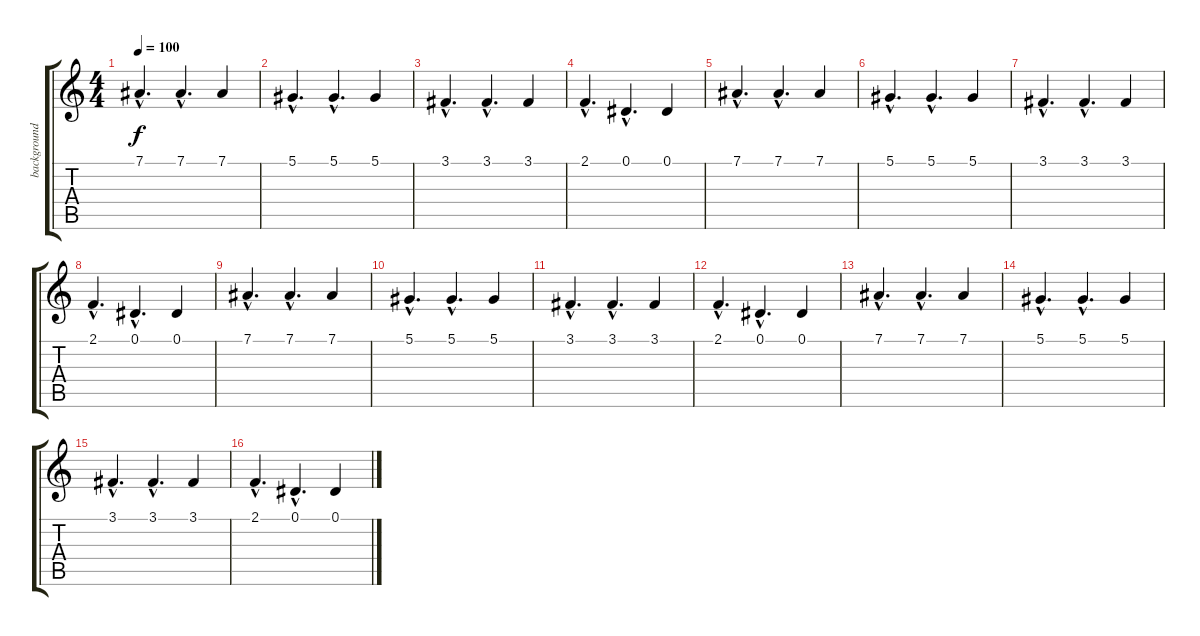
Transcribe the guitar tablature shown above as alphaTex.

\track ("background 3" "background") {instrument pad6metallic}
\staff {score tabs}
\tuning (Eb4 Bb3 Gb3 Db3 Ab2 Eb2) {hide}
\ts (4 4)
\tempo 100
\clef g2
\ks c
7.1{hac}.4{d dy f volume 13 instrument electricguitarjazz} 7.1{hac}.4{d} 7.1.4 |
5.1{hac}.4{d} 5.1{hac}.4{d} 5.1.4 |
3.1{hac}.4{d} 3.1{hac}.4{d} 3.1.4 |
2.1{hac}.4{d} 0.1{hac}.4{d} 0.1.4 |
7.1{hac}.4{d volume 13 instrument electricguitarjazz} 7.1{hac}.4{d} 7.1.4 |
5.1{hac}.4{d} 5.1{hac}.4{d} 5.1.4 |
3.1{hac}.4{d} 3.1{hac}.4{d} 3.1.4 |
2.1{hac}.4{d} 0.1{hac}.4{d} 0.1.4 |
7.1{hac}.4{d volume 13 instrument electricguitarjazz} 7.1{hac}.4{d} 7.1.4 |
5.1{hac}.4{d} 5.1{hac}.4{d} 5.1.4 |
3.1{hac}.4{d} 3.1{hac}.4{d} 3.1.4 |
2.1{hac}.4{d} 0.1{hac}.4{d} 0.1.4 |
7.1{hac}.4{d volume 14 instrument electricguitarjazz} 7.1{hac}.4{d} 7.1.4 |
5.1{hac}.4{d} 5.1{hac}.4{d} 5.1.4 |
3.1{hac}.4{d} 3.1{hac}.4{d} 3.1.4 |
2.1{hac}.4{d} 0.1{hac}.4{d} 0.1.4
